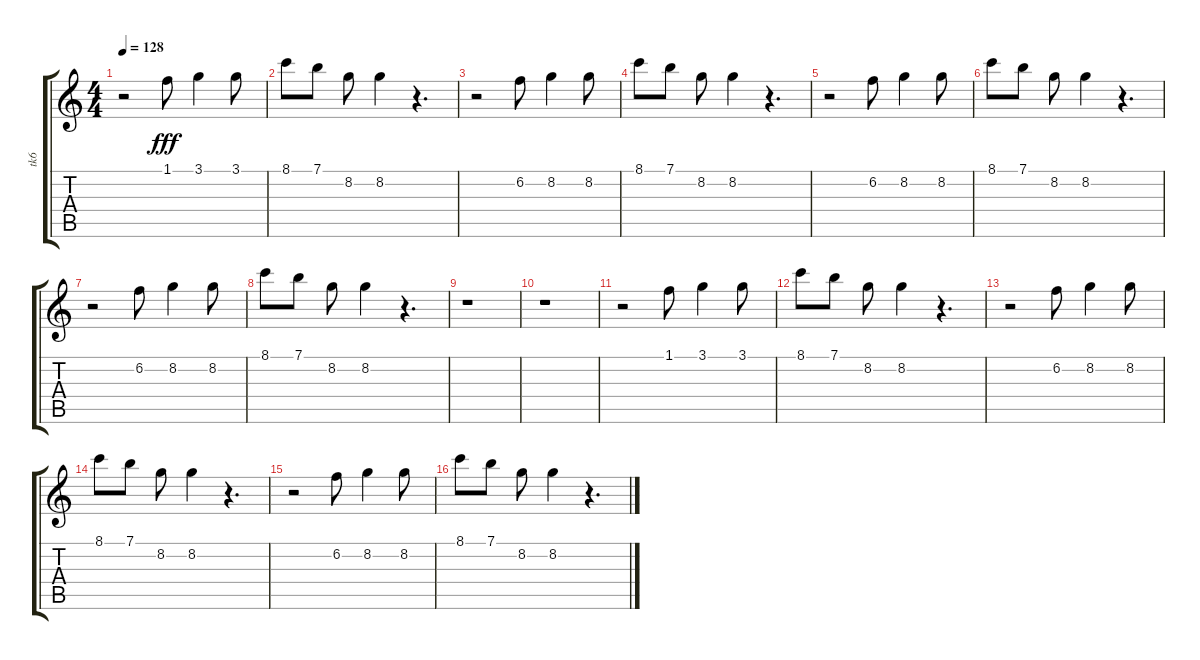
\track ("tk6" "tk6") {instrument contrabass}
\staff {score tabs}
\tuning (E4 B3 G3 D3 A2 E2) {hide}
\ts (4 4)
\tempo 128
\clef g2
\ks c
r.2{dy fff} 1.1.8 3.1.4 3.1.8 |
8.1.8 7.1.8 8.2.8 8.2.4 r.4{d} |
r.2 6.2.8 8.2.4 8.2.8 |
8.1.8 7.1.8 8.2.8 8.2.4 r.4{d} |
r.2 6.2.8 8.2.4 8.2.8 |
8.1.8 7.1.8 8.2.8 8.2.4 r.4{d} |
r.2 6.2.8 8.2.4 8.2.8 |
8.1.8 7.1.8 8.2.8 8.2.4 r.4{d} |
r.1 |
r.1 |
r.2 1.1.8 3.1.4 3.1.8 |
8.1.8 7.1.8 8.2.8 8.2.4 r.4{d} |
r.2 6.2.8 8.2.4 8.2.8 |
8.1.8 7.1.8 8.2.8 8.2.4 r.4{d} |
r.2 6.2.8 8.2.4 8.2.8 |
8.1.8 7.1.8 8.2.8 8.2.4 r.4{d}
